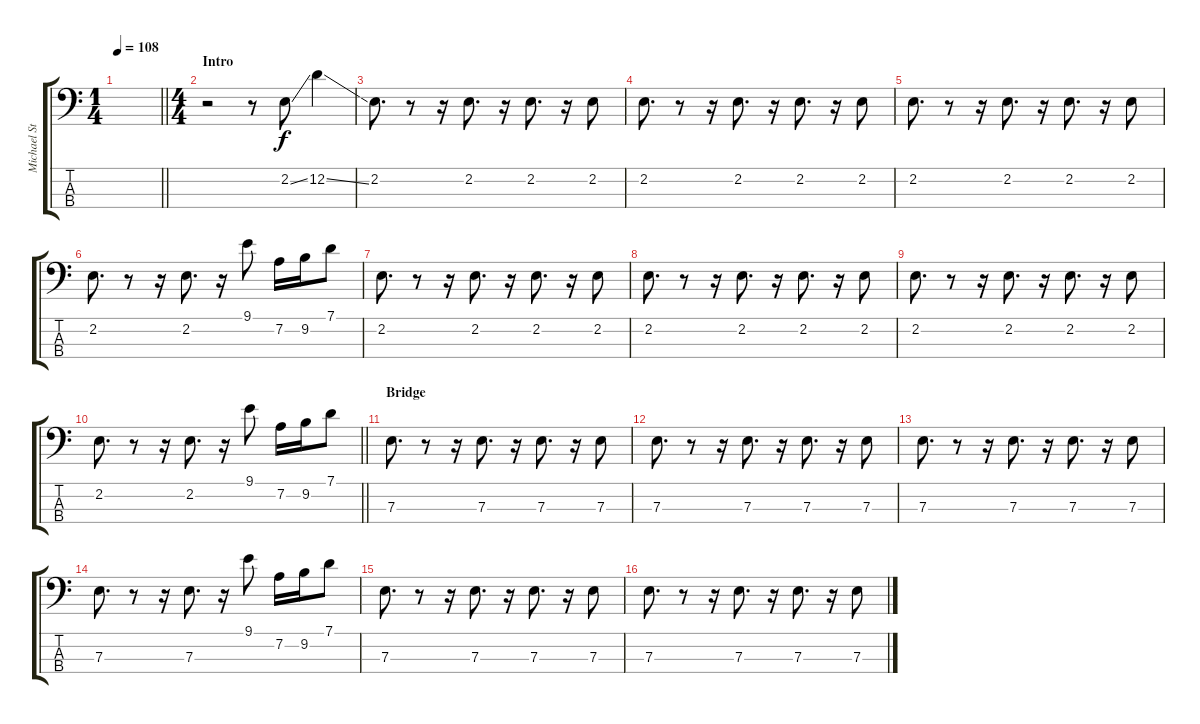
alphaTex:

\track ("Michael Starr- Bass" "Michael St") {instrument electricbassfinger}
\staff {score tabs}
\tuning (G2 D2 A1 E1) {hide}
\ts (1 4)
\tempo 108
\clef f4
\barLineRight lightlight
\ks c
|
\ts (4 4)
\section ("" "Intro")
r.2 r.8 2.2{ss}.8 12.2{ss}.4 |
2.2.8{d} r.8 r.16 2.2.8{d} r.16 2.2.8{d} r.16 2.2.8 |
2.2.8{d} r.8 r.16 2.2.8{d} r.16 2.2.8{d} r.16 2.2.8 |
2.2.8{d} r.8 r.16 2.2.8{d} r.16 2.2.8{d} r.16 2.2.8 |
2.2.8{d} r.8 r.16 2.2.8{d} r.16 9.1.8 7.2.16 9.2.16 7.1.8 |
2.2.8{d} r.8 r.16 2.2.8{d} r.16 2.2.8{d} r.16 2.2.8 |
2.2.8{d} r.8 r.16 2.2.8{d} r.16 2.2.8{d} r.16 2.2.8 |
2.2.8{d} r.8 r.16 2.2.8{d} r.16 2.2.8{d} r.16 2.2.8 |
\barLineRight lightlight
2.2.8{d} r.8 r.16 2.2.8{d} r.16 9.1.8 7.2.16 9.2.16 7.1.8 |
\section ("" "Bridge")
7.3.8{d} r.8 r.16 7.3.8{d} r.16 7.3.8{d} r.16 7.3.8 |
7.3.8{d} r.8 r.16 7.3.8{d} r.16 7.3.8{d} r.16 7.3.8 |
7.3.8{d} r.8 r.16 7.3.8{d} r.16 7.3.8{d} r.16 7.3.8 |
7.3.8{d} r.8 r.16 7.3.8{d} r.16 9.1.8 7.2.16 9.2.16 7.1.8 |
7.3.8{d} r.8 r.16 7.3.8{d} r.16 7.3.8{d} r.16 7.3.8 |
7.3.8{d} r.8 r.16 7.3.8{d} r.16 7.3.8{d} r.16 7.3.8
